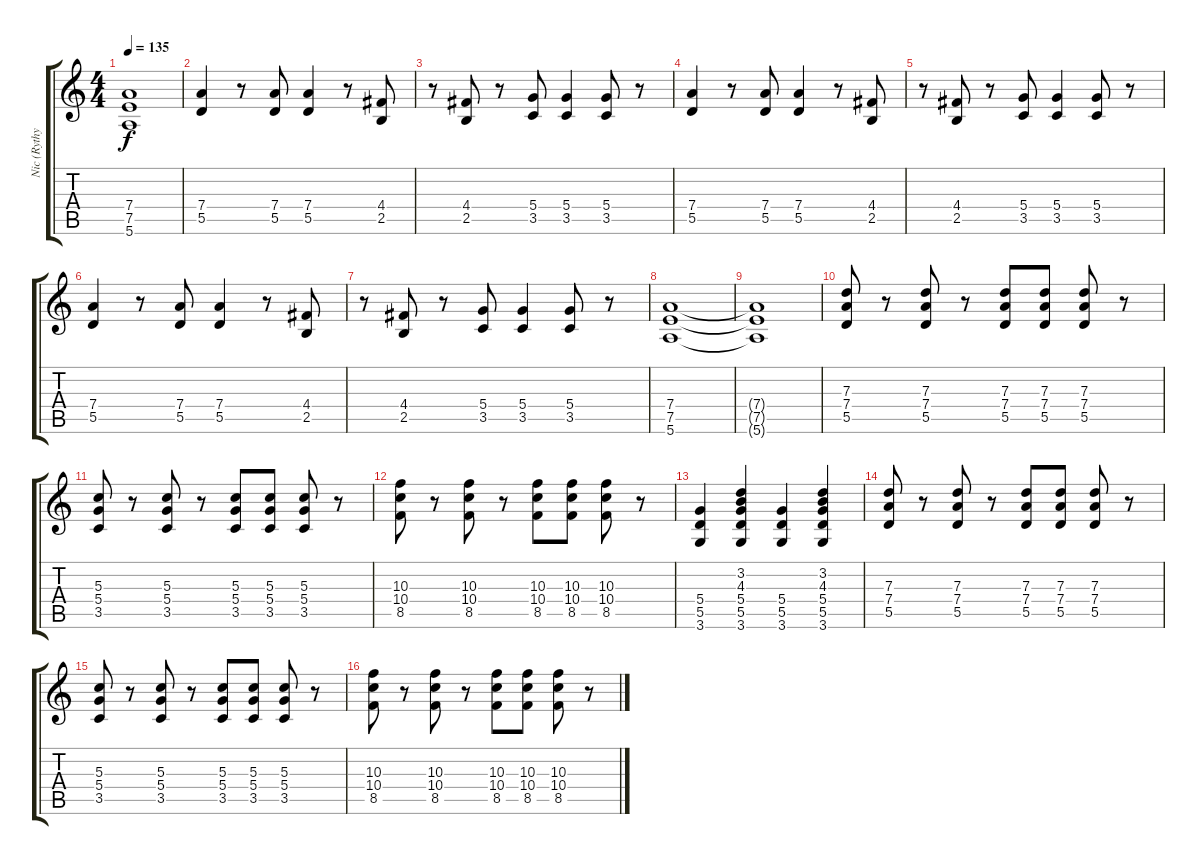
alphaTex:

\track ("Nic (Rythym)" "Nic (Rythy") {instrument overdrivenguitar}
\staff {score tabs}
\tuning (E4 B3 G3 D3 A2 E2) {hide}
\ts (4 4)
\tempo 135
\clef g2
\ks c
(7.4{t} 7.5{t} 5.6{t}).1{dy f} |
(7.4 5.5).4{volume 5} r.8 (7.4 5.5).8 (7.4 5.5).4 r.8 (4.4 2.5).8 |
r.8 (4.4 2.5).8 r.8 (5.4 3.5).8 (5.4 3.5).4 (5.4 3.5).8 r.8 |
(7.4 5.5).4 r.8 (7.4 5.5).8 (7.4 5.5).4 r.8 (4.4 2.5).8 |
r.8 (4.4 2.5).8 r.8 (5.4 3.5).8 (5.4 3.5).4 (5.4 3.5).8 r.8 |
(7.4 5.5).4 r.8 (7.4 5.5).8 (7.4 5.5).4 r.8 (4.4 2.5).8 |
r.8 (4.4 2.5).8 r.8 (5.4 3.5).8 (5.4 3.5).4 (5.4 3.5).8 r.8 |
(7.4 7.5 5.6).1{volume 14} |
(7.4{t} 7.5{t} 5.6{t}).1 |
(7.3 7.4 5.5).8 r.8 (7.3 7.4 5.5).8 r.8 (7.3 7.4 5.5).8 (7.3 7.4 5.5).8 (7.3 7.4 5.5).8 r.8 |
(5.3 5.4 3.5).8 r.8 (5.3 5.4 3.5).8 r.8 (5.3 5.4 3.5).8 (5.3 5.4 3.5).8 (5.3 5.4 3.5).8 r.8 |
(10.3 10.4 8.5).8 r.8 (10.3 10.4 8.5).8 r.8 (10.3 10.4 8.5).8 (10.3 10.4 8.5).8 (10.3 10.4 8.5).8 r.8 |
(5.4 5.5 3.6).4 (3.2 4.3 5.4 5.5 3.6).4 (5.4 5.5 3.6).4 (3.2 4.3 5.4 5.5 3.6).4 |
(7.3 7.4 5.5).8 r.8 (7.3 7.4 5.5).8 r.8 (7.3 7.4 5.5).8 (7.3 7.4 5.5).8 (7.3 7.4 5.5).8 r.8 |
(5.3 5.4 3.5).8 r.8 (5.3 5.4 3.5).8 r.8 (5.3 5.4 3.5).8 (5.3 5.4 3.5).8 (5.3 5.4 3.5).8 r.8 |
(10.3 10.4 8.5).8 r.8 (10.3 10.4 8.5).8 r.8 (10.3 10.4 8.5).8 (10.3 10.4 8.5).8 (10.3 10.4 8.5).8 r.8
